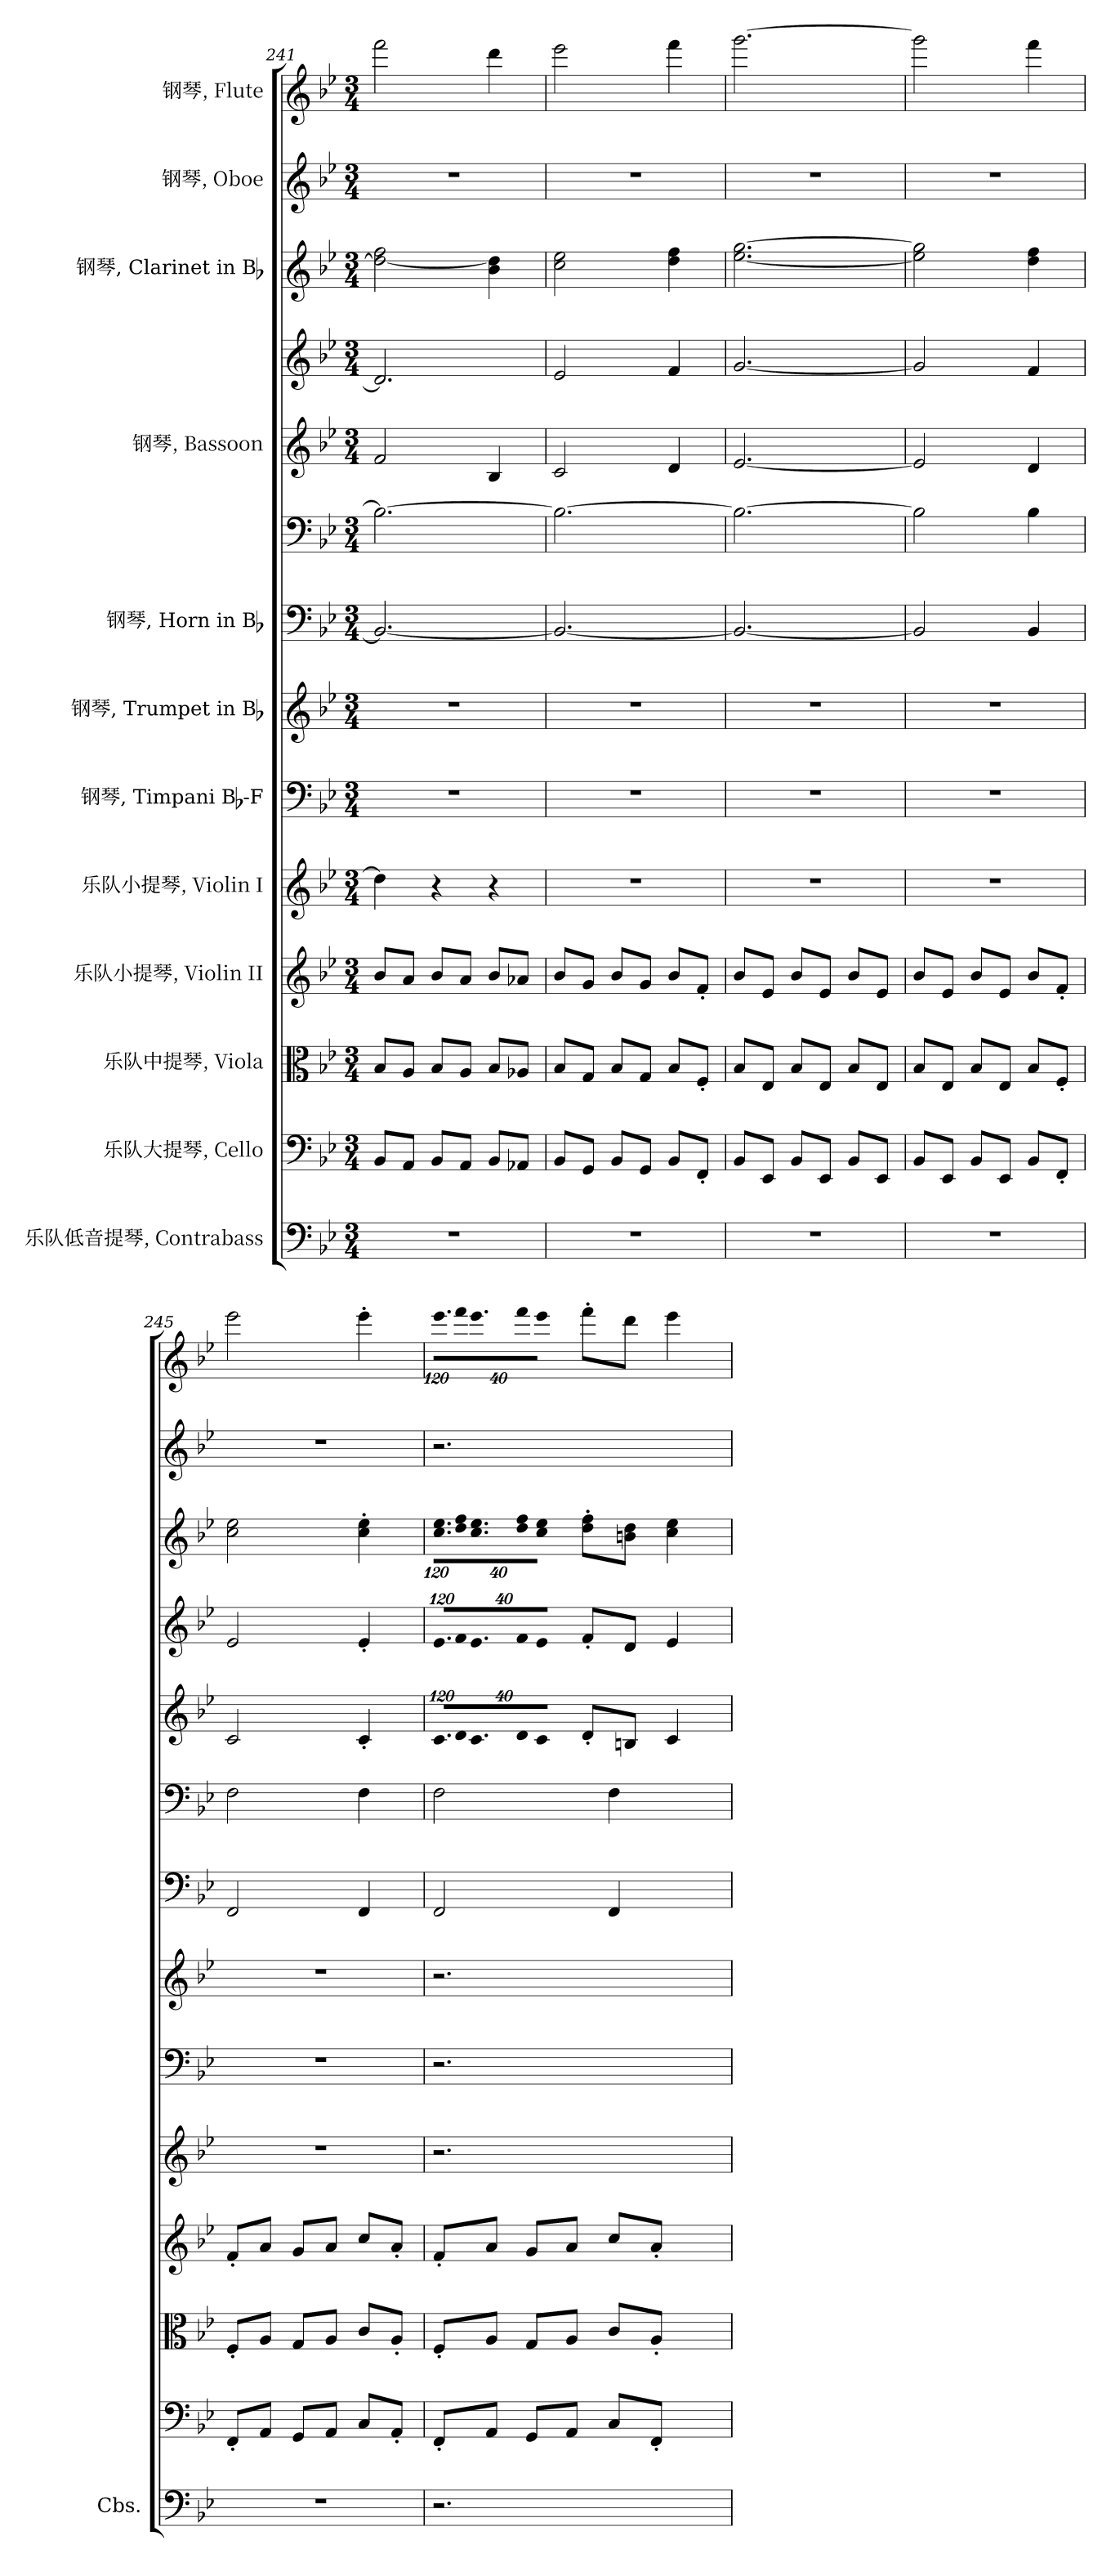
**kern	**kern	**kern	**kern	**kern	**kern	**kern	**kern	**kern	**kern	**kern	**kern	**kern	**kern
*part12	*part11	*part10	*part9	*part8	*part7	*part6	*part5	*part5	*part4	*part4	*part3	*part2	*part1
*staff14	*staff13	*staff12	*staff11	*staff10	*staff9	*staff8	*staff7	*staff6	*staff5	*staff4	*staff3	*staff2	*staff1
*I"乐队低音提琴, Contrabass	*I"乐队大提琴, Cello	*I"乐队中提琴, Viola	*I"乐队小提琴, Violin II	*I"乐队小提琴, Violin I	*I"钢琴, Timpani Bb-F	*I"钢琴, Trumpet in Bb	*I"钢琴, Horn in Bb	*	*I"钢琴, Bassoon	*	*I"钢琴, Clarinet in Bb	*I"钢琴, Oboe	*I"钢琴, Flute
*I'Cbs.	*	*	*	*	*	*	*	*	*	*	*	*	*
*clefF4	*clefF4	*clefC3	*clefG2	*clefG2	*clefF4	*clefG2	*clefF4	*clefF4	*clefG2	*clefG2	*clefG2	*clefG2	*clefG2
*ITrd7c12	*	*	*	*	*	*	*	*	*	*	*	*	*
*k[b-e-]	*k[b-e-]	*k[b-e-]	*k[b-e-]	*k[b-e-]	*k[b-e-]	*k[b-e-]	*k[b-e-]	*k[b-e-]	*k[b-e-]	*k[b-e-]	*k[b-e-]	*k[b-e-]	*k[b-e-]
*M3/4	*M3/4	*M3/4	*M3/4	*M3/4	*M3/4	*M3/4	*M3/4	*M3/4	*M3/4	*M3/4	*M3/4	*M3/4	*M3/4
=241	=241	=241	=241	=241	=241	=241	=241	=241	=241	=241	=241	=241	=241
2.r	8BB-/L	8B-/L	8b-/L	4dd\]	2.r	2.r	2.BB-/_	2.B-\_	2f/	2.d/]	2dd\_ 2ff\	2.r	2fff\
.	8AA/J	8A/J	8a/J	.	.	.	.	.	.	.	.	.	.
.	8BB-/L	8B-/L	8b-/L	4r	.	.	.	.	.	.	.	.	.
.	8AA/J	8A/J	8a/J	.	.	.	.	.	.	.	.	.	.
.	8BB-/L	8B-/L	8b-/L	4r	.	.	.	.	4B-/	.	4b-\ 4dd\]	.	4ddd\
.	8AA-X/J	8A-X/J	8a-X/J	.	.	.	.	.	.	.	.	.	.
=242	=242	=242	=242	=242	=242	=242	=242	=242	=242	=242	=242	=242	=242
2.r	8BB-/L	8B-/L	8b-/L	2.r	2.r	2.r	2.BB-/_	2.B-\_	2c/	2e-/	2cc\ 2ee-\	2.r	2eee-\
.	8GG/J	8G/J	8g/J	.	.	.	.	.	.	.	.	.	.
.	8BB-/L	8B-/L	8b-/L	.	.	.	.	.	.	.	.	.	.
.	8GG/J	8G/J	8g/J	.	.	.	.	.	.	.	.	.	.
.	8BB-/L	8B-/L	8b-/L	.	.	.	.	.	4d/	4f/	4dd\ 4ff\	.	4fff\
.	8FF'/J	8F'/J	8f'/J	.	.	.	.	.	.	.	.	.	.
=243	=243	=243	=243	=243	=243	=243	=243	=243	=243	=243	=243	=243	=243
2.r	8BB-/L	8B-/L	8b-/L	2.r	2.r	2.r	2.BB-/_	2.B-\_	[2.e-/	[2.g/	[2.ee-\ [2.gg\	2.r	[2.ggg\
.	8EE-/J	8E-/J	8e-/J	.	.	.	.	.	.	.	.	.	.
.	8BB-/L	8B-/L	8b-/L	.	.	.	.	.	.	.	.	.	.
.	8EE-/J	8E-/J	8e-/J	.	.	.	.	.	.	.	.	.	.
.	8BB-/L	8B-/L	8b-/L	.	.	.	.	.	.	.	.	.	.
.	8EE-/J	8E-/J	8e-/J	.	.	.	.	.	.	.	.	.	.
!!LO:PB:g=z
=244	=244	=244	=244	=244	=244	=244	=244	=244	=244	=244	=244	=244	=244
2.r	8BB-/L	8B-/L	8b-/L	2.r	2.r	2.r	2BB-/]	2B-\]	2e-/]	2g/]	2ee-\] 2gg\]	2.r	2ggg\]
.	8EE-/J	8E-/J	8e-/J	.	.	.	.	.	.	.	.	.	.
.	8BB-/L	8B-/L	8b-/L	.	.	.	.	.	.	.	.	.	.
.	8EE-/J	8E-/J	8e-/J	.	.	.	.	.	.	.	.	.	.
.	8BB-/L	8B-/L	8b-/L	.	.	.	4BB-/	4B-\	4d/	4f/	4dd\ 4ff\	.	4fff\
.	8FF'/J	8F'/J	8f'/J	.	.	.	.	.	.	.	.	.	.
=245	=245	=245	=245	=245	=245	=245	=245	=245	=245	=245	=245	=245	=245
2.r	8FF'/L	8F'/L	8f'/L	2.r	2.r	2.r	2FF/	2F\	2c/	2e-/	2cc\ 2ee-\	2.r	2eee-\
.	8AA/J	8A/J	8a/J	.	.	.	.	.	.	.	.	.	.
.	8GG/L	8G/L	8g/L	.	.	.	.	.	.	.	.	.	.
.	8AA/J	8A/J	8a/J	.	.	.	.	.	.	.	.	.	.
.	8C/L	8c/L	8cc/L	.	.	.	4FF/	4F\	4c'/	4e-'/	4cc\' 4ee-\'	.	4eee-'\
.	8AA'/J	8A'/J	8a'/J	.	.	.	.	.	.	.	.	.	.
=246	=246	=246	=246	=246	=246	=246	=246	=246	=246	=246	=246	=246	=246
*	*	*	*	*	*	*	*	*	*Xbrackettup	*	*	*	*
!	!	!	!	!	!	!	!	!	!LO:N:vis=32.	!	!	!	!
*	*	*	*	*	*	*	*	*	*	*Xbrackettup	*	*	*
!	!	!	!	!	!	!	!	!	!	!LO:N:vis=32.	!	!	!
*	*	*	*	*	*	*	*	*	*	*	*Xbrackettup	*	*
!	!	!	!	!	!	!	!	!	!	!	!LO:N:vis=32.	!	!
*	*	*	*	*	*	*	*	*	*	*	*	*	*Xbrackettup
!	!	!	!	!	!	!	!	!	!	!	!	!	!LO:N:vis=32.
2.r	8FF'/L	8F'/L	8f'/L	2.r	2.r	2.r	2FF/	2F\	1920%103c/LLL	1920%103e-/LLL	1920%103cc\ 1920%103ee-\LLL	2.r	1920%103eee-\LLL
!	!	!	!	!	!	!	!	!	!LO:N:vis=32	!LO:N:vis=32	!LO:N:vis=32	!	!LO:N:vis=32
.	.	.	.	.	.	.	.	.	640%23d/	640%23f/	640%23dd\ 640%23ff\	.	640%23fff\
!	!	!	!	!	!	!	!	!	!LO:N:vis=32.	!LO:N:vis=32.	!LO:N:vis=32.	!	!LO:N:vis=32.
.	.	.	.	.	.	.	.	.	1920%103c/	1920%103e-/	1920%103cc\ 1920%103ee-\	.	1920%103eee-\
.	8AA/J	8A/J	8a/J	.	.	.	.	.	.	.	.	.	.
!	!	!	!	!	!	!	!	!	!LO:N:vis=32	!LO:N:vis=32	!LO:N:vis=32	!	!LO:N:vis=32
.	.	.	.	.	.	.	.	.	640%23d/J	640%23f/J	640%23dd\ 640%23ff\J	.	640%23fff\J
!	!	!	!	!	!	!	!	!	!LO:N:vis=16	!LO:N:vis=16	!LO:N:vis=16	!	!LO:N:vis=16
.	.	.	.	.	.	.	.	.	1920%137c/JJ	1920%137e-/JJ	1920%137cc\ 1920%137ee-\JJ	.	1920%137eee-\JJ
.	8GG/L	8G/L	8g/L	.	.	.	.	.	.	.	.	.	.
.	.	.	.	.	.	.	.	.	8d'/L	8f'/L	8dd\' 8ff\'L	.	8fff'\L
.	8AA/J	8A/J	8a/J	.	.	.	.	.	.	.	.	.	.
.	.	.	.	.	.	.	.	.	8Bn/J	8d/J	8bn\ 8dd\J	.	8ddd\J
.	8C/L	8c/L	8cc/L	.	.	.	4FF/	4F\	.	.	.	.	.
.	.	.	.	.	.	.	.	.	4c/	4e-/	4cc\ 4ee-\	.	4eee-\
.	8FF'/J	8A'/J	8a'/J	.	.	.	.	.	.	.	.	.	.
1920ryy	1920ryy	1920ryy	1920ryy	1920ryy	1920ryy	1920ryy	1920ryy	1920ryy	.	.	.	1920ryy	.
=	=	=	=	=	=	=	=	=	=	=	=	=	=
*-	*-	*-	*-	*-	*-	*-	*-	*-	*-	*-	*-	*-	*-
